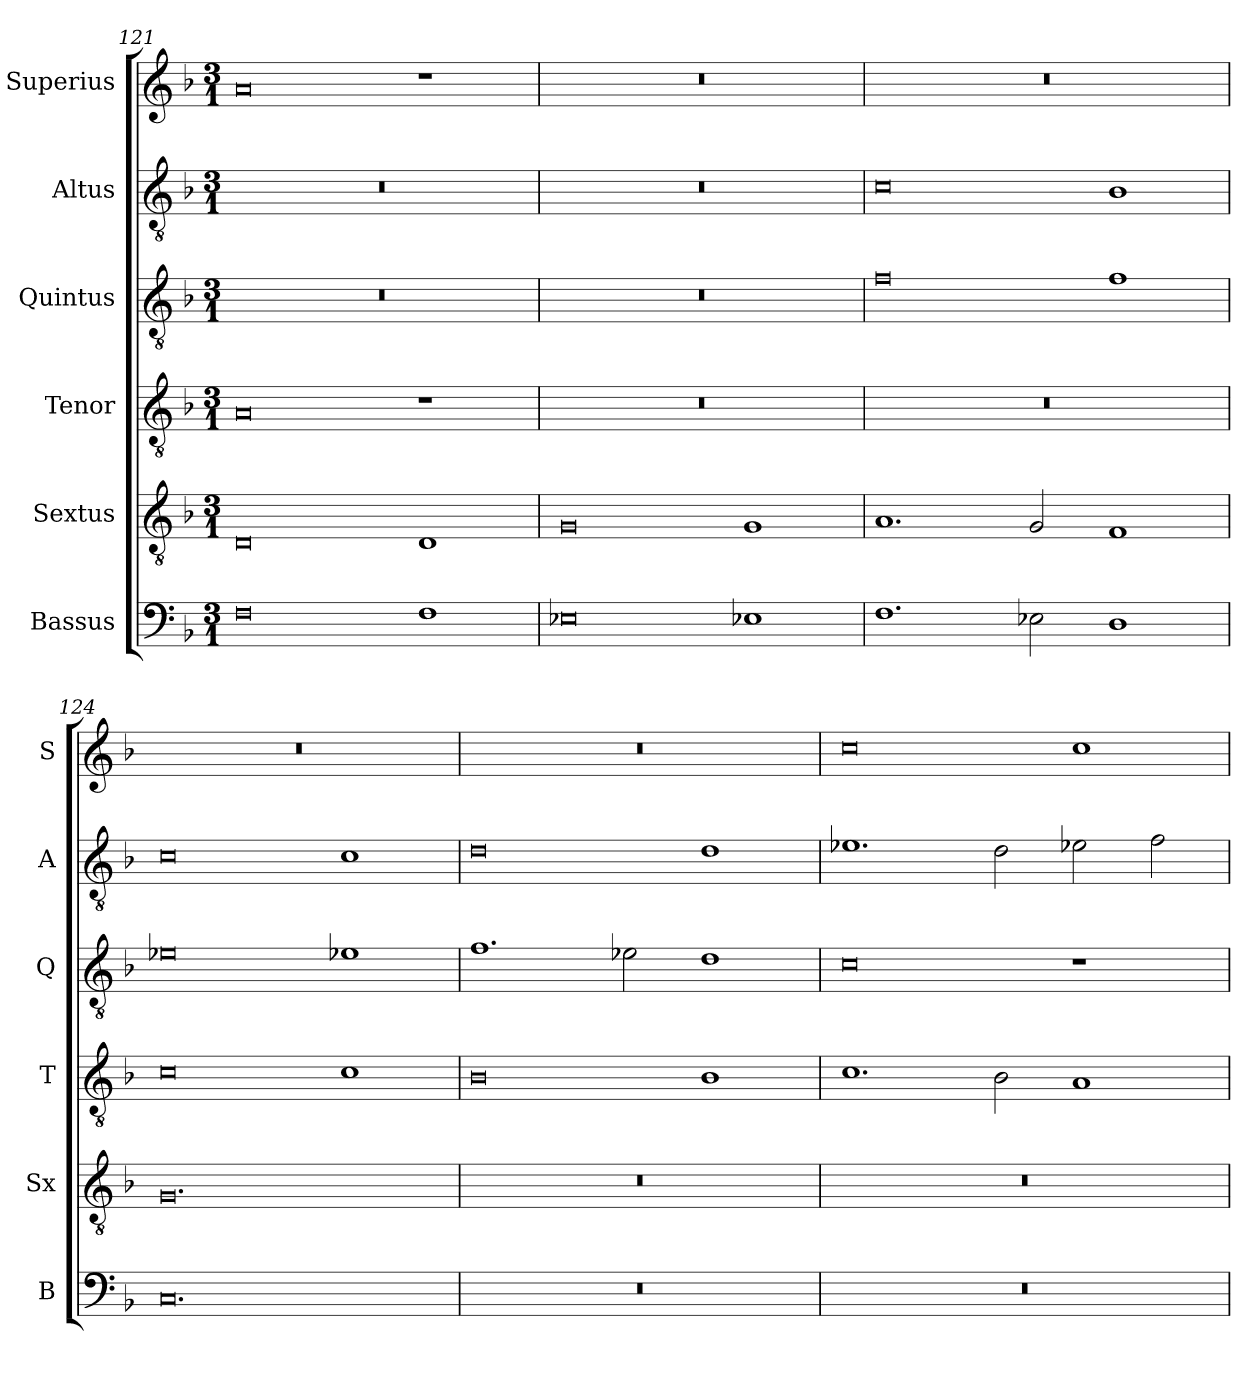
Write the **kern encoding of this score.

**kern	**kern	**kern	**kern	**kern	**kern
*part6	*part5	*part4	*part3	*part2	*part1
*staff6	*staff5	*staff4	*staff3	*staff2	*staff1
*I"Bassus	*I"Sextus	*I"Tenor	*I"Quintus	*I"Altus	*I"Superius
*I'B	*I'Sx	*I'T	*I'Q	*I'A	*I'S
*clefF4	*clefGv2	*clefGv2	*clefGv2	*clefGv2	*clefG2
*k[b-]	*k[b-]	*k[b-]	*k[b-]	*k[b-]	*k[b-]
*M3/1	*M3/1	*M3/1	*M3/1	*M3/1	*M3/1
=121	=121	=121	=121	=121	=121
0F	0D	0A	0.r	0.r	0a
1F	1D	1r	.	.	1r
=122	=122	=122	=122	=122	=122
0E-X	0G	0.r	0.r	0.r	0.r
1E-X	1G	.	.	.	.
=123	=123	=123	=123	=123	=123
1.F	1.A	0.r	0f	0c	0.r
2E-X\	2G/	.	.	.	.
1D	1F	.	1f	1B-	.
=124	=124	=124	=124	=124	=124
0.C	0.G	0c	0e-X	0c	0.r
.	.	1c	1e-X	1c	.
=125	=125	=125	=125	=125	=125
0.r	0.r	0B-	1.f	0d	0.r
.	.	.	2e-X\	.	.
.	.	1B-	1d	1d	.
=126	=126	=126	=126	=126	=126
0.r	0.r	1.c	0c	1.e-X	0cc
.	.	2B-\	.	2d\	.
.	.	1A	1r	2e-X\	1cc
.	.	.	.	2f\	.
=	=	=	=	=	=
*-	*-	*-	*-	*-	*-
